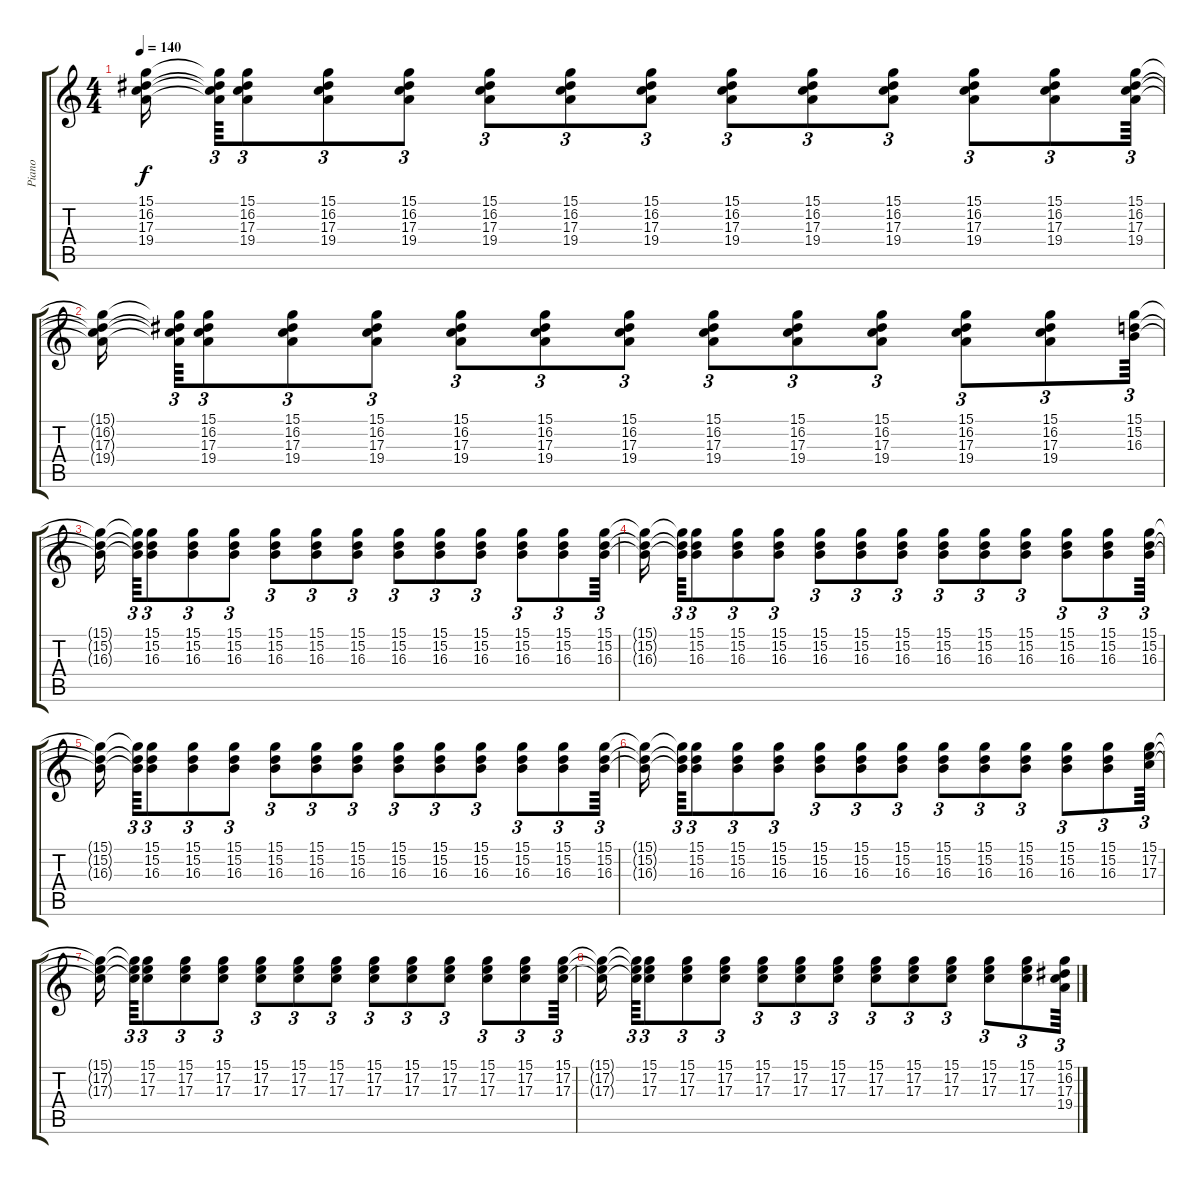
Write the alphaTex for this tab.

\track ("Piano" "Piano") {instrument brightacousticpiano}
\staff {score tabs}
\tuning (E4 B3 G3 D3 A2 E2) {hide}
\ts (4 4)
\tempo 140
\clef g2
\ks c
(15.1{t} 16.2{t} 17.3{t} 19.4{t}).16{dy f beam splitsecondary} (15.1{t} 16.2{t} 17.3{t} 19.4{t}).64{tu (3 2)} (15.1 16.2 17.3 19.4).8{tu (3 2)} (15.1 16.2 17.3 19.4).8{tu (3 2)} (15.1 16.2 17.3 19.4).8{tu (3 2)} (15.1 16.2 17.3 19.4).8{tu (3 2)} (15.1 16.2 17.3 19.4).8{tu (3 2)} (15.1 16.2 17.3 19.4).8{tu (3 2)} (15.1 16.2 17.3 19.4).8{tu (3 2)} (15.1 16.2 17.3 19.4).8{tu (3 2)} (15.1 16.2 17.3 19.4).8{tu (3 2)} (15.1 16.2 17.3 19.4).8{tu (3 2)} (15.1 16.2 17.3 19.4).8{tu (3 2)} (15.1 16.2 17.3 19.4).64{tu (3 2)} |
(15.1{t} 16.2{t} 17.3{t} 19.4{t}).16{beam splitsecondary} (15.1{t} 16.2{t} 17.3{t} 19.4{t}).64{tu (3 2)} (15.1 16.2 17.3 19.4).8{tu (3 2)} (15.1 16.2 17.3 19.4).8{tu (3 2)} (15.1 16.2 17.3 19.4).8{tu (3 2)} (15.1 16.2 17.3 19.4).8{tu (3 2)} (15.1 16.2 17.3 19.4).8{tu (3 2)} (15.1 16.2 17.3 19.4).8{tu (3 2)} (15.1 16.2 17.3 19.4).8{tu (3 2)} (15.1 16.2 17.3 19.4).8{tu (3 2)} (15.1 16.2 17.3 19.4).8{tu (3 2)} (15.1 16.2 17.3 19.4).8{tu (3 2)} (15.1 16.2 17.3 19.4).8{tu (3 2)} (15.1 15.2 16.3).64{tu (3 2)} |
(15.1{t} 15.2{t} 16.3{t}).16{beam splitsecondary} (15.1{t} 15.2{t} 16.3{t}).64{tu (3 2)} (15.1 15.2 16.3).8{tu (3 2)} (15.1 15.2 16.3).8{tu (3 2)} (15.1 15.2 16.3).8{tu (3 2)} (15.1 15.2 16.3).8{tu (3 2)} (15.1 15.2 16.3).8{tu (3 2)} (15.1 15.2 16.3).8{tu (3 2)} (15.1 15.2 16.3).8{tu (3 2)} (15.1 15.2 16.3).8{tu (3 2)} (15.1 15.2 16.3).8{tu (3 2)} (15.1 15.2 16.3).8{tu (3 2)} (15.1 15.2 16.3).8{tu (3 2)} (15.1 15.2 16.3).64{tu (3 2)} |
(15.1{t} 15.2{t} 16.3{t}).16{beam splitsecondary} (15.1{t} 15.2{t} 16.3{t}).64{tu (3 2)} (15.1 15.2 16.3).8{tu (3 2)} (15.1 15.2 16.3).8{tu (3 2)} (15.1 15.2 16.3).8{tu (3 2)} (15.1 15.2 16.3).8{tu (3 2)} (15.1 15.2 16.3).8{tu (3 2)} (15.1 15.2 16.3).8{tu (3 2)} (15.1 15.2 16.3).8{tu (3 2)} (15.1 15.2 16.3).8{tu (3 2)} (15.1 15.2 16.3).8{tu (3 2)} (15.1 15.2 16.3).8{tu (3 2)} (15.1 15.2 16.3).8{tu (3 2)} (15.1 15.2 16.3).64{tu (3 2)} |
(15.1{t} 15.2{t} 16.3{t}).16{beam splitsecondary} (15.1{t} 15.2{t} 16.3{t}).64{tu (3 2)} (15.1 15.2 16.3).8{tu (3 2)} (15.1 15.2 16.3).8{tu (3 2)} (15.1 15.2 16.3).8{tu (3 2)} (15.1 15.2 16.3).8{tu (3 2)} (15.1 15.2 16.3).8{tu (3 2)} (15.1 15.2 16.3).8{tu (3 2)} (15.1 15.2 16.3).8{tu (3 2)} (15.1 15.2 16.3).8{tu (3 2)} (15.1 15.2 16.3).8{tu (3 2)} (15.1 15.2 16.3).8{tu (3 2)} (15.1 15.2 16.3).8{tu (3 2)} (15.1 15.2 16.3).64{tu (3 2)} |
(15.1{t} 15.2{t} 16.3{t}).16{beam splitsecondary} (15.1{t} 15.2{t} 16.3{t}).64{tu (3 2)} (15.1 15.2 16.3).8{tu (3 2)} (15.1 15.2 16.3).8{tu (3 2)} (15.1 15.2 16.3).8{tu (3 2)} (15.1 15.2 16.3).8{tu (3 2)} (15.1 15.2 16.3).8{tu (3 2)} (15.1 15.2 16.3).8{tu (3 2)} (15.1 15.2 16.3).8{tu (3 2)} (15.1 15.2 16.3).8{tu (3 2)} (15.1 15.2 16.3).8{tu (3 2)} (15.1 15.2 16.3).8{tu (3 2)} (15.1 15.2 16.3).8{tu (3 2)} (15.1 17.2 17.3).64{tu (3 2)} |
(15.1{t} 17.2{t} 17.3{t}).16{beam splitsecondary} (15.1{t} 17.2{t} 17.3{t}).64{tu (3 2)} (15.1 17.2 17.3).8{tu (3 2)} (15.1 17.2 17.3).8{tu (3 2)} (15.1 17.2 17.3).8{tu (3 2)} (15.1 17.2 17.3).8{tu (3 2)} (15.1 17.2 17.3).8{tu (3 2)} (15.1 17.2 17.3).8{tu (3 2)} (15.1 17.2 17.3).8{tu (3 2)} (15.1 17.2 17.3).8{tu (3 2)} (15.1 17.2 17.3).8{tu (3 2)} (15.1 17.2 17.3).8{tu (3 2)} (15.1 17.2 17.3).8{tu (3 2)} (15.1 17.2 17.3).64{tu (3 2)} |
(15.1{t} 17.2{t} 17.3{t}).16{beam splitsecondary} (15.1{t} 17.2{t} 17.3{t}).64{tu (3 2)} (15.1 17.2 17.3).8{tu (3 2)} (15.1 17.2 17.3).8{tu (3 2)} (15.1 17.2 17.3).8{tu (3 2)} (15.1 17.2 17.3).8{tu (3 2)} (15.1 17.2 17.3).8{tu (3 2)} (15.1 17.2 17.3).8{tu (3 2)} (15.1 17.2 17.3).8{tu (3 2)} (15.1 17.2 17.3).8{tu (3 2)} (15.1 17.2 17.3).8{tu (3 2)} (15.1 17.2 17.3).8{tu (3 2)} (15.1 17.2 17.3).8{tu (3 2)} (15.1 16.2 17.3 19.4).64{tu (3 2)}
